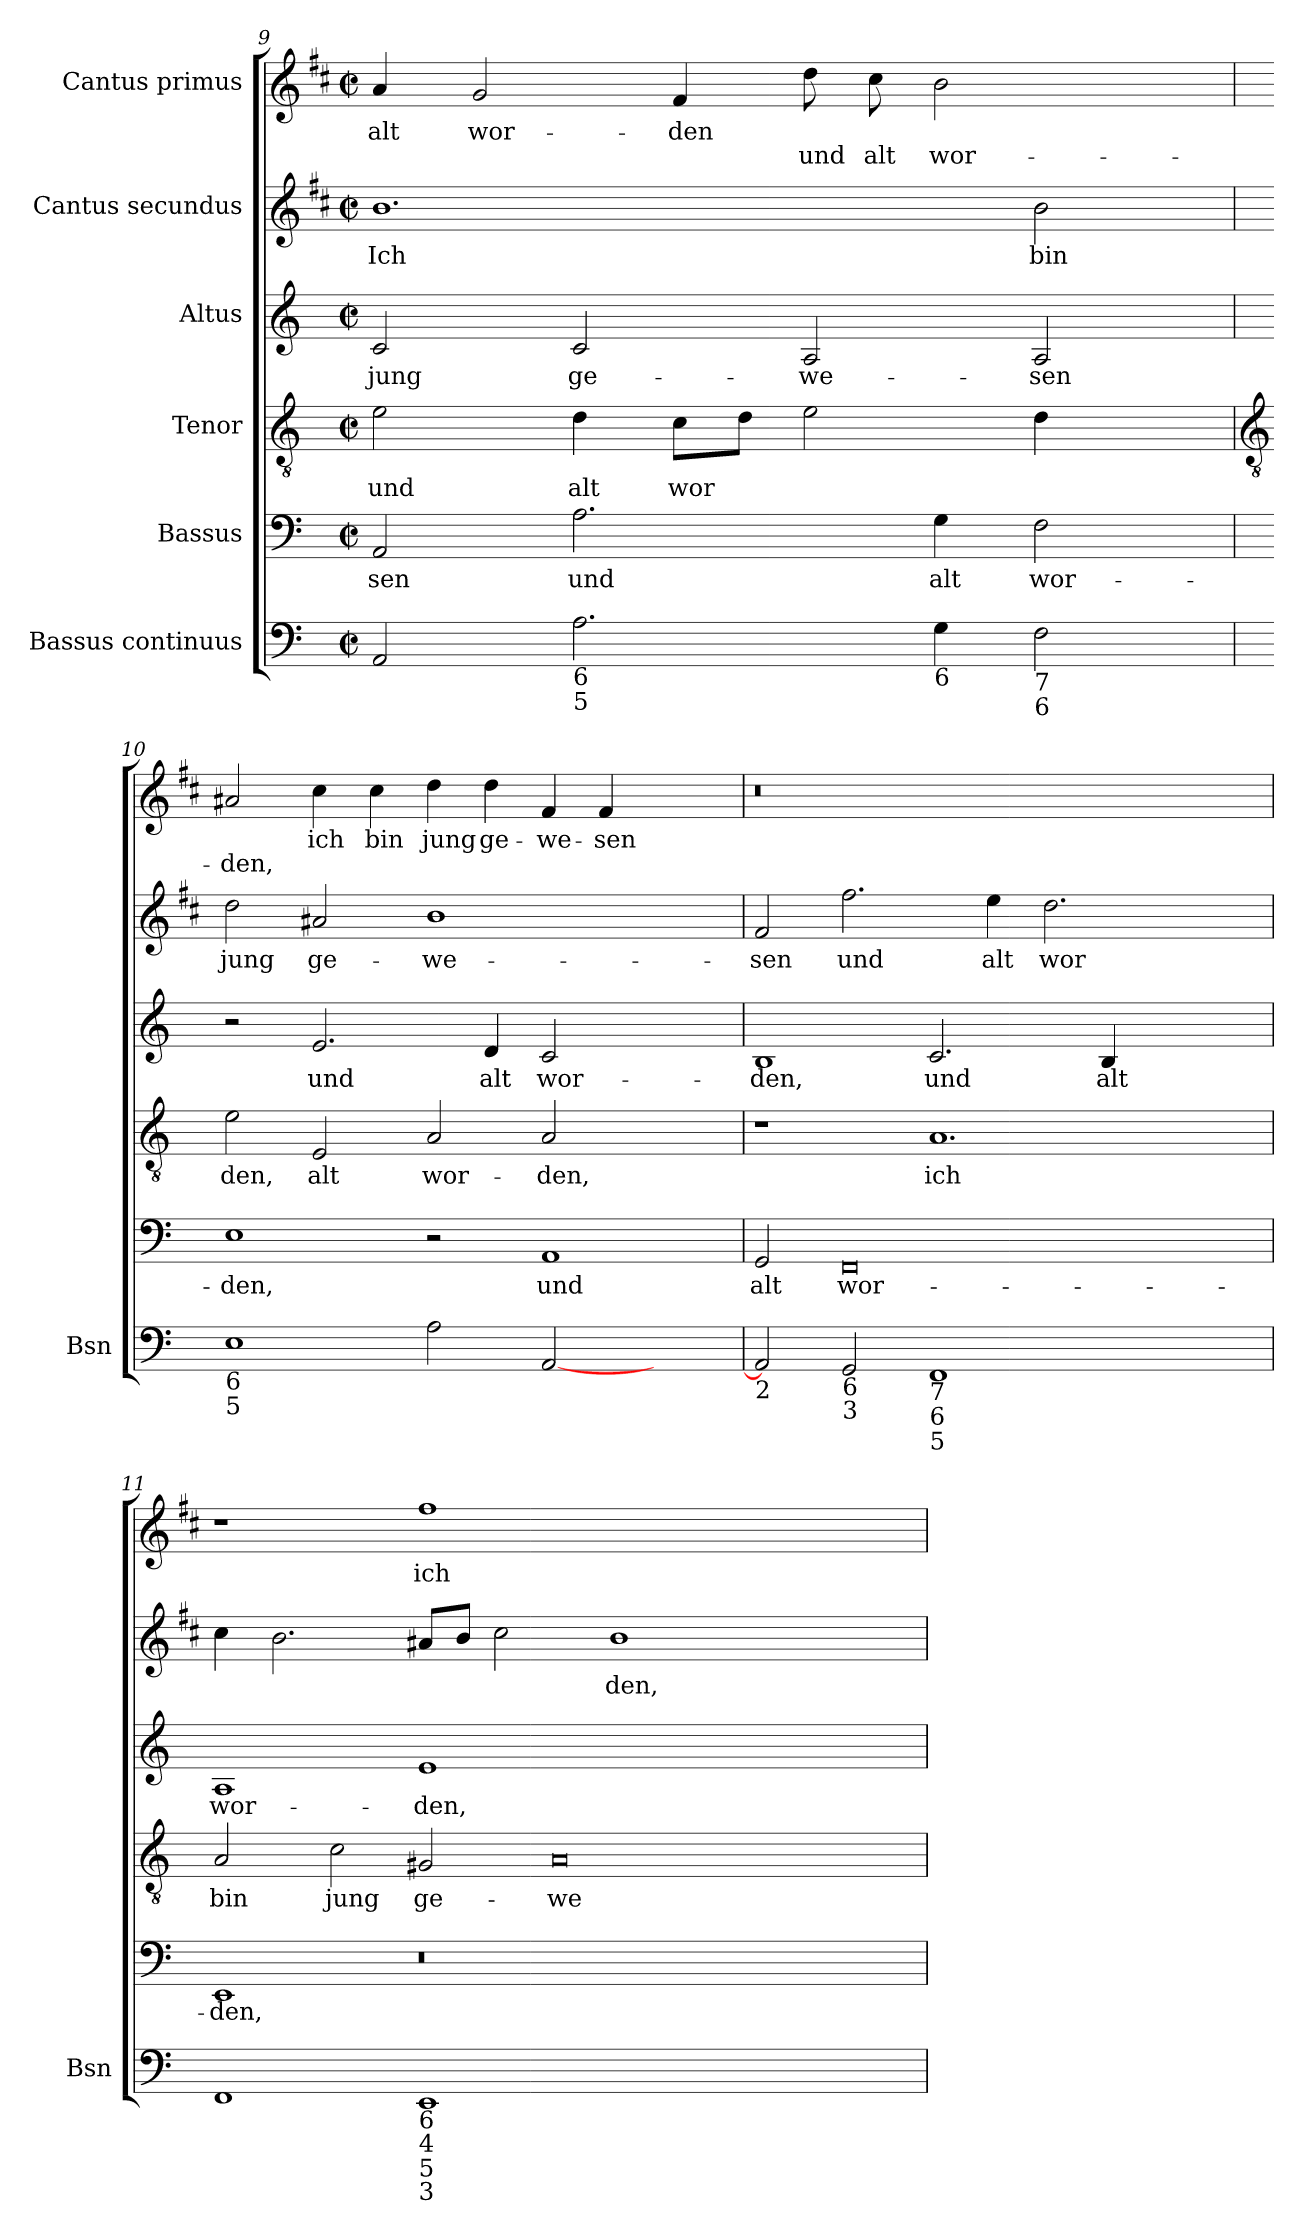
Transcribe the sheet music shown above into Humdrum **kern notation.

**kern	**kern	**text	**kern	**text	**kern	**text	**kern	**text	**kern	**text	**text
*part6	*part5	*part5	*part4	*part4	*part3	*part3	*part2	*part2	*part1	*part1	*part1
*staff6	*staff5	*staff5	*staff4	*staff4	*staff3	*staff3	*staff2	*staff2	*staff1	*staff1	*staff1
*I"Bassus continuus	*I"Bassus	*	*I"Tenor	*	*I"Altus	*	*I"Cantus secundus	*	*I"Cantus  primus	*	*
*I'Bsn	*	*	*	*	*	*	*	*	*	*	*
*clefF4	*clefF4	*	*clefGv2	*	*clefG2	*	*clefG2	*	*clefG2	*	*
*	*	*	*	*	*	*	*ITrd1c2	*	*ITrd1c2	*	*
*k[]	*k[]	*	*k[]	*	*k[]	*	*k[]	*	*k[]	*	*
*C:	*C:	*	*C:	*	*C:	*	*C:	*	*C:	*	*
*M4/2	*M4/2	*	*M4/2	*	*M4/2	*	*M4/2	*	*M4/2	*	*
*met(c|)	*met(c|)	*	*met(c|)	*	*met(c|)	*	*met(c|)	*	*met(c|)	*	*
=9	=9	=9	=9	=9	=9	=9	=9	=9	=9	=9	=9
!	!	!LO:LY:b	!	!LO:LY:b	!	!LO:LY:b	!	!LO:LY:b	!	!LO:LY:b	!
2AA	2AA	-sen	2e	und	2c	jung	1.a	Ich	4g	alt	.
!	!	!	!	!	!	!	!	!	!	!LO:LY:b	!
.	.	.	.	.	.	.	.	.	2f	wor-	.
!LO:TX:b:t=6	!	!	!	!	!	!	!	!	!	!	!
!LO:TX:b:t=5	!	!	!	!	!	!	!	!	!	!	!
!	!	!LO:LY:b	!	!LO:LY:b	!	!LO:LY:b	!	!	!	!	!
2.A	2.A	und	4d	alt	2c	ge-	.	.	.	.	.
!	!	!	!	!LO:LY:b	!	!	!	!	!	!LO:LY:b	!
.	.	.	8cL	wor	.	.	.	.	4e	-den	.
.	.	.	8dJ	.	.	.	.	.	.	.	.
!	!	!	!	!	!	!LO:LY:b	!	!	!	!	!LO:LY:b
.	.	.	2e	.	2A	-we-	.	.	8cc	.	und
!	!	!	!	!	!	!	!	!	!	!	!LO:LY:b
.	.	.	.	.	.	.	.	.	8b	.	alt
!LO:TX:b:t=6	!	!	!	!	!	!	!	!	!	!	!
!	!	!LO:LY:b	!	!	!	!	!	!	!	!	!LO:LY:b
4G	4G	alt	.	.	.	.	.	.	2a	.	wor-
!LO:TX:b:t=7	!	!	!	!	!	!	!	!	!	!	!
!LO:TX:b:t=6	!	!	!	!	!	!	!	!	!	!	!
!	!	!LO:LY:b	!	!	!	!LO:LY:b	!	!LO:LY:b	!	!	!
2F	2F	wor-	4d	.	2A	-sen	2a	bin	.	.	.
.	.	.	4ryy	.	.	.	.	.	4ryy	.	.
!!LO:LB:g=z
=10	=10	=10	=10	=10	=10	=10	=10	=10	=10	=10	=10
*	*	*	*clefGv2	*	*	*	*	*	*	*	*
!LO:TX:b:t=6	!	!	!	!	!	!	!	!	!	!	!
!LO:TX:b:t=5	!	!	!	!	!	!	!	!	!	!	!
!	!	!LO:LY:b	!	!LO:LY:b	!	!	!	!LO:LY:b	!	!	!LO:LY:b
1E	1E	-den,	2e	den,	2r	.	2cc	jung	2g#X	.	-den,
!	!	!	!	!LO:LY:b	!	!LO:LY:b	!	!LO:LY:b	!	!LO:LY:b	!
.	.	.	2E	alt	2.e	und	2g#X	ge-	4b	ich	.
!	!	!	!	!	!	!	!	!	!	!LO:LY:b	!
.	.	.	.	.	.	.	.	.	4b	bin	.
!	!	!	!	!LO:LY:b	!	!	!	!LO:LY:b	!	!LO:LY:b	!
2A	2r	.	2A	wor-	.	.	1a	-we-	4cc	jung	.
!	!	!	!	!	!	!LO:LY:b	!	!	!	!LO:LY:b	!
.	.	.	.	.	4d	alt	.	.	4cc	ge-	.
!	!	!LO:LY:b	!	!LO:LY:b	!	!LO:LY:b	!	!	!	!LO:LY:b	!
[2AA	1AA	und	2A	-den,	2c	wor-	.	.	4e	-we-	.
!	!	!	!	!	!	!	!	!	!	!LO:LY:b	!
.	.	.	.	.	.	.	.	.	4e	-sen	.
2ryy	.	.	2ryy	.	2ryy	.	2ryy	.	2ryy	.	.
=11A	=11A	=11A	=11A	=11A	=11A	=11A	=11A	=11A	=11A	=11A	=11A
!LO:TX:b:t=2	!	!	!	!	!	!	!	!	!	!	!
!	!	!LO:LY:b	!	!	!	!LO:LY:b	!	!LO:LY:b	!	!	!
2AA]	2GG	alt	1r	.	1B	-den,	2e	-sen	0r	.	.
!LO:TX:b:t=6\n3	!	!	!	!	!	!	!	!	!	!	!
!	!	!LO:LY:b	!	!	!	!	!	!LO:LY:b	!	!	!
2GG	0FF	wor-	.	.	.	.	2.ee	und	.	.	.
!LO:TX:b:t=7	!	!	!	!	!	!	!	!	!	!	!
!LO:TX:b:t=6	!	!	!	!	!	!	!	!	!	!	!
!LO:TX:b:t=5	!	!	!	!	!	!	!	!	!	!	!
!	!	!	!	!LO:LY:b	!	!LO:LY:b	!	!	!	!	!
1FF	.	.	1.A	ich	2.c	und	.	.	.	.	.
!	!	!	!	!	!	!	!	!LO:LY:b	!	!	!
.	.	.	.	.	.	.	4dd	alt	.	.	.
!	!	!	!	!	!	!	!	!LO:LY:b	!	!	!
.	.	.	.	.	.	.	2.cc	wor	.	.	.
!	!	!	!	!	!	!LO:LY:b	!	!	!	!	!
.	.	.	.	.	4B	alt	.	.	.	.	.
2ryy	.	.	.	.	2ryy	.	.	.	2ryy	.	.
.	.	.	.	.	.	.	4ryy	.	.	.	.
=11B	=11B	=11B	=11B	=11B	=11B	=11B	=11B	=11B	=11B	=11B	=11B
!	!	!LO:LY:b	!	!LO:LY:b	!	!LO:LY:b	!	!	!	!	!
1FF	1EE	-den,	2A	bin	1A	wor-	4b	.	1r	.	.
.	.	.	.	.	.	.	2.a	.	.	.	.
!	!	!	!	!LO:LY:b	!	!	!	!	!	!	!
.	.	.	2c	jung	.	.	.	.	.	.	.
!LO:TX:b:t=6\n4	!	!	!	!	!	!	!	!	!	!	!
!LO:TX:b:t=5\n3	!	!	!	!	!	!	!	!	!	!	!
!	!	!	!	!LO:LY:b	!	!LO:LY:b	!	!	!	!LO:LY:b	!
1EE	0r	.	2G#X	ge-	1e	-den,	8g#XL	.	1ee	ich	.
.	.	.	.	.	.	.	8aJ	.	.	.	.
.	.	.	.	.	.	.	2b	.	.	.	.
!	!	!	!	!LO:LY:b	!	!	!	!	!	!	!
.	.	.	0A	-we-	.	.	.	.	.	.	.
!	!	!	!	!	!	!	!	!LO:LY:b	!	!	!
.	.	.	.	.	.	.	1a	den,	.	.	.
1.ryy	.	.	.	.	1.ryy	.	.	.	1.ryy	.	.
.	.	.	.	.	.	.	2.ryy	.	.	.	.
.	2ryy	.	.	.	.	.	.	.	.	.	.
=	=	=	=	=	=	=	=	=	=	=	=
*-	*-	*-	*-	*-	*-	*-	*-	*-	*-	*-	*-
